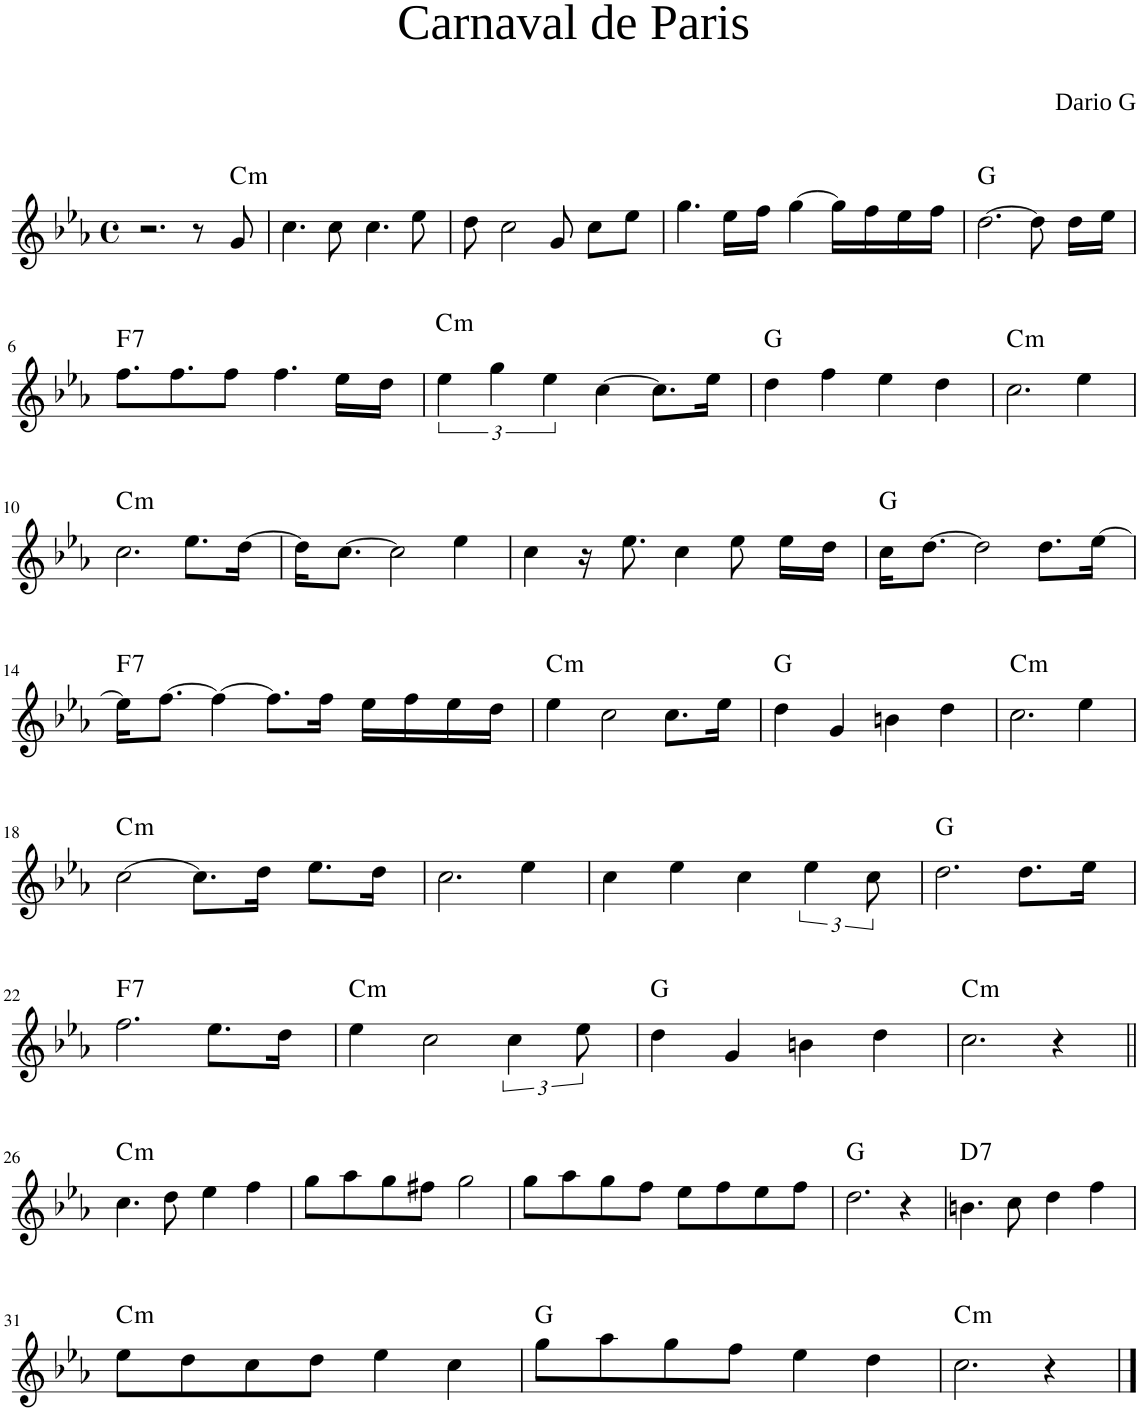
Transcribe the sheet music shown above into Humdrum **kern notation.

**kern	**harte
*part1	*part1
*staff1	*
*I"Piano	*
*I'Pno	*
*clefG2	*
*k[b-e-a-]	*
*M4/4	*
*met(c)	*
=1	=1
2.r	.
8r	.
!	!LO:H:kt=m
8g/	C:min
=2	=2
4.cc\	.
8cc\	.
4.cc\	.
8ee-\	.
=3	=3
8dd\	.
2cc\	.
8g/	.
8cc\L	.
8ee-\J	.
=4	=4
4.gg\	.
16ee-\LL	.
16ff\JJ	.
[4gg\	.
16gg\LL]	.
16ff\	.
16ee-\	.
16ff\JJ	.
=5	=5
[2.dd\	G:maj
8dd\]	.
16dd\LL	.
16ee-\JJ	.
!!LO:LB:g=z
=6	=6
!	!LO:H:kt=7
8.ff\L	F:7
8.ff\	.
8ff\J	.
4.ff\	.
16ee-\LL	.
16dd\JJ	.
=7	=7
!	!LO:H:kt=m
6ee-\	C:min
6gg\	.
6ee-\	.
[4cc\	.
8.cc\L]	.
16ee-\Jk	.
=8	=8
4dd\	G:maj
4ff\	.
4ee-\	.
4dd\	.
=9	=9
!	!LO:H:kt=m
2.cc\	C:min
4ee-\	.
!!LO:LB:g=z
=10	=10
!	!LO:H:kt=m
2.cc\	C:min
8.ee-\L	.
[16dd\Jk	.
=11	=11
16dd\KL]	.
[8.cc\J	.
2cc\]	.
4ee-\	.
=12	=12
4cc\	.
16r	.
8.ee-\	.
4cc\	.
8ee-\	.
16ee-\LL	.
16dd\JJ	.
=13	=13
16cc\KL	G:maj
[8.dd\J	.
2dd\]	.
8.dd\L	.
[16ee-\Jk	.
!!LO:LB:g=z
=14	=14
!	!LO:H:kt=7
16ee-\KL]	F:7
[8.ff\J	.
4ff\_	.
8.ff\L]	.
16ff\Jk	.
16ee-\LL	.
16ff\	.
16ee-\	.
16dd\JJ	.
=15	=15
!	!LO:H:kt=m
4ee-\	C:min
2cc\	.
8.cc\L	.
16ee-\Jk	.
=16	=16
4dd\	G:maj
4g/	.
4bn\	.
4dd\	.
=17	=17
!	!LO:H:kt=m
2.cc\	C:min
4ee-\	.
!!LO:LB:g=z
=18	=18
!	!LO:H:kt=m
[2cc\	C:min
8.cc\L]	.
16dd\Jk	.
8.ee-\L	.
16dd\Jk	.
=19	=19
2.cc\	.
4ee-\	.
=20	=20
4cc\	.
4ee-\	.
4cc\	.
6ee-\	.
12cc\	.
=21	=21
2.dd\	G:maj
8.dd\L	.
16ee-\Jk	.
!!LO:LB:g=z
=22	=22
!	!LO:H:kt=7
2.ff\	F:7
8.ee-\L	.
16dd\Jk	.
=23	=23
!	!LO:H:kt=m
4ee-\	C:min
2cc\	.
6cc\	.
12ee-\	.
=24	=24
4dd\	G:maj
4g/	.
4bn\	.
4dd\	.
=25	=25
!	!LO:H:kt=m
2.cc\	C:min
4r	.
!!LO:LB:g=z
=26||	=26||
!	!LO:H:kt=m
4.cc\	C:min
8dd\	.
4ee-\	.
4ff\	.
=27	=27
8gg\L	.
8aa-\	.
8gg\	.
8ff#X\J	.
2gg\	.
=28	=28
8gg\L	.
8aa-\	.
8gg\	.
8ff\J	.
8ee-\L	.
8ff\	.
8ee-\	.
8ff\J	.
=29	=29
2.dd\	G:maj
4r	.
=30	=30
!	!LO:H:kt=7
4.bn\	D:7
8cc\	.
4dd\	.
4ff\	.
!!LO:LB:g=z
=31	=31
!	!LO:H:kt=m
8ee-\L	C:min
8dd\	.
8cc\	.
8dd\J	.
4ee-\	.
4cc\	.
=32	=32
8gg\L	G:maj
8aa-\	.
8gg\	.
8ff\J	.
4ee-\	.
4dd\	.
=33	=33
!	!LO:H:kt=m
2.cc\	C:min
4r	.
==	==
*-	*-
